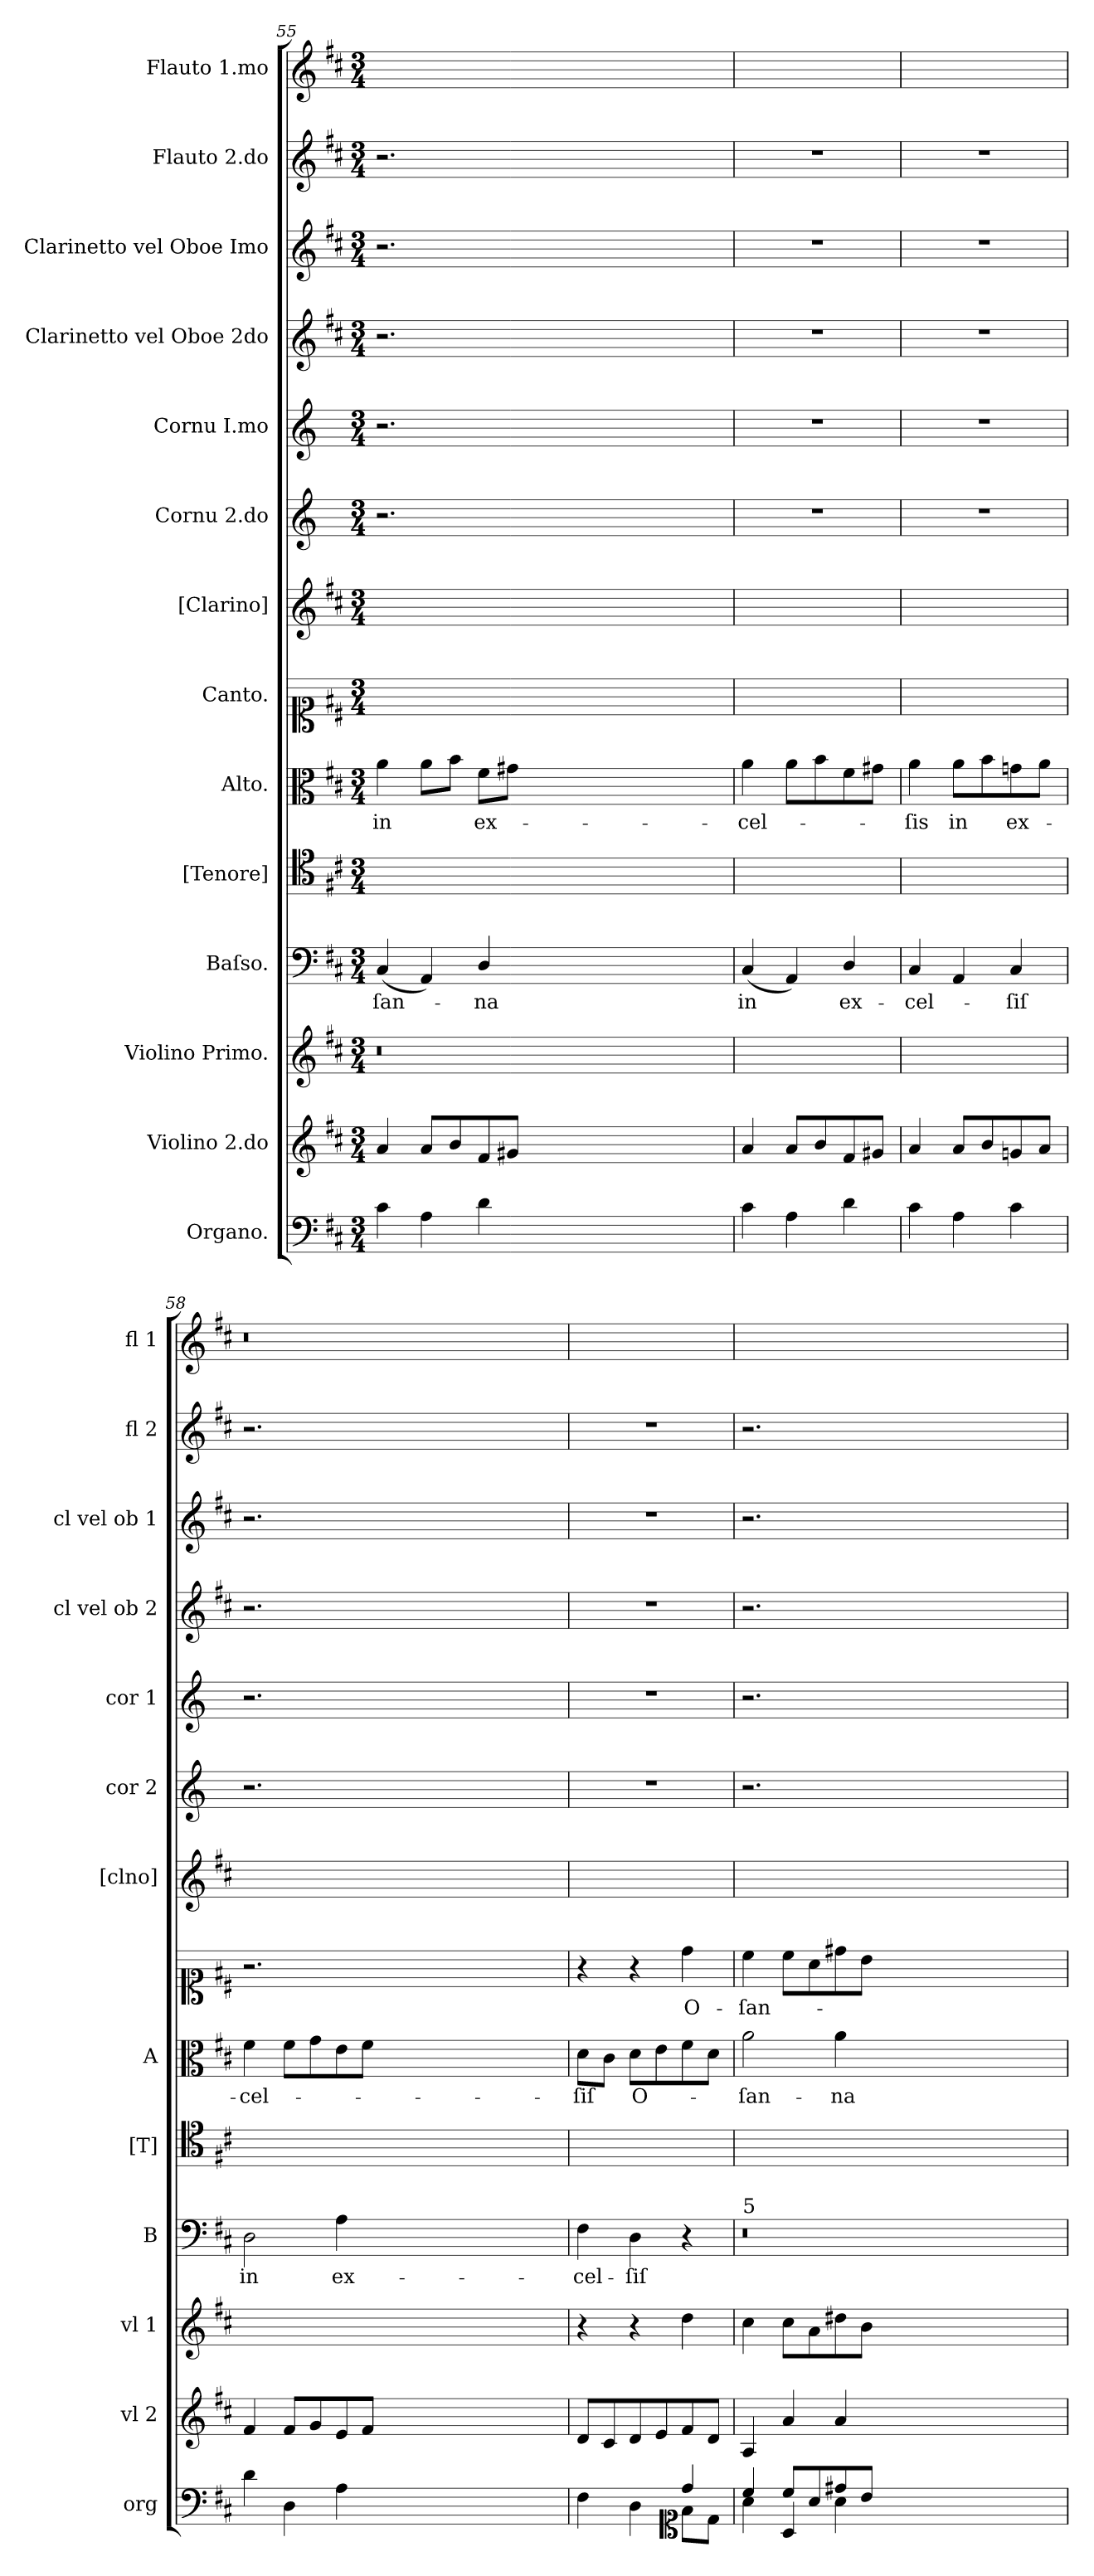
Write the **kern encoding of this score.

**kern	**kern	**kern	**kern	**text	**kern	**kern	**text	**kern	**text	**kern	**kern	**kern	**kern	**kern	**kern	**kern
*part14	*part13	*part12	*part11	*part11	*part10	*part9	*part9	*part8	*part8	*part7	*part6	*part5	*part4	*part3	*part2	*part1
*staff14	*staff13	*staff12	*staff11	*staff11	*staff10	*staff9	*staff9	*staff8	*staff8	*staff7	*staff6	*staff5	*staff4	*staff3	*staff2	*staff1
*I"Organo.	*I"Violino 2.do	*I"Violino Primo.	*I"Baſso.	*	*I"[Tenore]	*I"Alto.	*	*I"Canto.	*	*I"[Clarino]	*I"Cornu 2.do	*I"Cornu I.mo	*I"Clarinetto vel Oboe 2do	*I"Clarinetto vel Oboe Imo	*I"Flauto 2.do	*I"Flauto 1.mo
*I'org	*I'vl 2	*I'vl 1	*I'B	*	*I'[T]	*I'A	*	*	*	*I'[clno]	*I'cor 2	*I'cor 1	*I'cl vel ob 2	*I'cl vel ob 1	*I'fl 2	*I'fl 1
*clefF4	*clefG2	*clefG2	*clefF4	*	*clefC4	*clefC3	*	*clefC1	*	*clefG2	*clefG2	*clefG2	*clefG2	*clefG2	*clefG2	*clefG2
*	*	*	*	*	*	*	*	*	*	*	*ITrd6c10	*ITrd6c10	*	*	*	*
*k[f#c#]	*k[f#c#]	*k[f#c#]	*k[f#c#]	*	*k[f#c#]	*k[f#c#]	*	*k[f#c#]	*	*k[f#c#]	*k[f#c#]	*k[f#c#]	*k[f#c#]	*k[f#c#]	*k[f#c#]	*k[f#c#]
*D:	*D:	*D:	*D:	*	*D:	*D:	*	*D:	*	*D:	*	*	*D:	*D:	*D:	*D:
*M3/4	*M3/4	*M3/4	*M3/4	*	*M3/4	*M3/4	*	*M3/4	*	*M3/4	*M3/4	*M3/4	*M3/4	*M3/4	*M3/4	*M3/4
=55	=55	=55	=55	=55	=55	=55	=55	=55	=55	=55	=55	=55	=55	=55	=55	=55
4c#\	4a/	0.r	(4C#/	-ſan-	2.ryy	4a\	in	0.ryy	.	2.ryy	2.r	2.r	2.r	2.r	2.r	0.ryy
4A\	8a/L	.	4AA/)	.	.	8a\L	.	.	.	.	.	.	.	.	.	.
.	8b/	.	.	.	.	8b\J	.	.	.	.	.	.	.	.	.	.
4d\	8f#/	.	4D/	-na	.	8f#\L	ex-	.	.	.	.	.	.	.	.	.
.	8g#X/J	.	.	.	.	8g#X\J	.	.	.	.	.	.	.	.	.	.
0ryy	0ryy	.	0ryy	.	0ryy	0ryy	.	.	.	0ryy	0ryy	0ryy	0ryy	0ryy	0ryy	.
4ryy	4ryy	.	4ryy	.	4ryy	4ryy	.	.	.	4ryy	4ryy	4ryy	4ryy	4ryy	4ryy	.
=56	=56	=56	=56	=56	=56	=56	=56	=56	=56	=56	=56	=56	=56	=56	=56	=56
4c#\	4a/	2.ryy	(4C#/	in	2.ryy	4a\	-cel-	2.ryy	.	2.ryy	2.r	2.r	2.r	2.r	2.r	2.ryy
4A\	8a/L	.	4AA/)	.	.	8a\L	.	.	.	.	.	.	.	.	.	.
.	8b/	.	.	.	.	8b\	.	.	.	.	.	.	.	.	.	.
4d\	8f#/	.	4D/	ex-	.	8f#\	.	.	.	.	.	.	.	.	.	.
.	8g#X/J	.	.	.	.	8g#X\J	.	.	.	.	.	.	.	.	.	.
=57	=57	=57	=57	=57	=57	=57	=57	=57	=57	=57	=57	=57	=57	=57	=57	=57
4c#\	4a/	2.ryy	4C#/	-cel-	2.ryy	4a\	-ſis	2.ryy	.	2.ryy	2.r	2.r	2.r	2.r	2.r	2.ryy
4A\	8a/L	.	4AA/	.	.	8a\L	in	.	.	.	.	.	.	.	.	.
.	8b/	.	.	.	.	8b\	.	.	.	.	.	.	.	.	.	.
4c#\	8gn/	.	4C#/	-ſiſ	.	8gn\	ex-	.	.	.	.	.	.	.	.	.
.	8a/J	.	.	.	.	8a\J	.	.	.	.	.	.	.	.	.	.
=58	=58	=58	=58	=58	=58	=58	=58	=58	=58	=58	=58	=58	=58	=58	=58	=58
4d\	4f#/	0.ryy	2D\	in	2.ryy	4f#\	-cel-	2.r	.	2.ryy	2.r	2.r	2.r	2.r	2.r	0.r
4D\	8f#/L	.	.	.	.	8f#\L	.	.	.	.	.	.	.	.	.	.
.	8g/	.	.	.	.	8g\	.	.	.	.	.	.	.	.	.	.
4A\	8e/	.	4A\	ex-	.	8e\	.	.	.	.	.	.	.	.	.	.
.	8f#/J	.	.	.	.	8f#\J	.	.	.	.	.	.	.	.	.	.
0ryy	0ryy	.	0ryy	.	0ryy	0ryy	.	0ryy	.	0ryy	0ryy	0ryy	0ryy	0ryy	0ryy	.
4ryy	4ryy	.	4ryy	.	4ryy	4ryy	.	4ryy	.	4ryy	4ryy	4ryy	4ryy	4ryy	4ryy	.
=59	=59	=59	=59	=59	=59	=59	=59	=59	=59	=59	=59	=59	=59	=59	=59	=59
*^	*	*	*	*	*	*	*	*	*	*	*	*	*	*	*	*
4F#\	2ryy	8d/L	4r	4F#\	-cel-	2.ryy	8d\L	-ſiſ	4r	.	2.ryy	2.r	2.r	2.r	2.r	2.r	2.ryy
.	.	8c#/	.	.	.	.	8c#\J	.	.	.	.	.	.	.	.	.	.
4D\	.	8d/	4r	4D\	-ſiſ	.	8d\L	O-	4r	.	.	.	.	.	.	.	.
.	.	8e/	.	.	.	.	8e\	.	.	.	.	.	.	.	.	.	.
*clefC1	*	*	*	*	*	*	*	*	*	*	*	*	*	*	*	*	*
4dd/	8f#\L	8f#/	4dd\	4r	.	.	8f#\	.	4dd\	O-	.	.	.	.	.	.	.
.	8d\J	8d/J	.	.	.	.	8d\J	.	.	.	.	.	.	.	.	.	.
=60	=60	=60	=60	=60	=60	=60	=60	=60	=60	=60	=60	=60	=60	=60	=60	=60	=60
!	!	!	!	!LO:TX:a:t=5	!	!	!	!	!	!	!	!	!	!	!	!	!
4cc#/	4a\	4A/	4cc#\	0.r	.	2.ryy	2a\	-ſan-	4cc#\	-ſan-	2.ryy	2.r	2.r	2.r	2.r	2.r	0.ryy
8cc#/L	4A/	4a/	8cc#\L	.	.	.	.	.	8cc#\L	.	.	.	.	.	.	.	.
8a/	.	.	8a\	.	.	.	.	.	8a\	.	.	.	.	.	.	.	.
8dd#X/	4a\	4a/	8dd#X\	.	.	.	4a\	-na	8dd#X\	.	.	.	.	.	.	.	.
8b/J	.	.	8b\J	.	.	.	.	.	8b\J	.	.	.	.	.	.	.	.
0ryy	0ryy	0ryy	0ryy	.	.	0ryy	0ryy	.	0ryy	.	0ryy	0ryy	0ryy	0ryy	0ryy	0ryy	.
4ryy	4ryy	4ryy	4ryy	.	.	4ryy	4ryy	.	4ryy	.	4ryy	4ryy	4ryy	4ryy	4ryy	4ryy	.
*v	*v	*	*	*	*	*	*	*	*	*	*	*	*	*	*	*	*
=	=	=	=	=	=	=	=	=	=	=	=	=	=	=	=	=
*-	*-	*-	*-	*-	*-	*-	*-	*-	*-	*-	*-	*-	*-	*-	*-	*-
